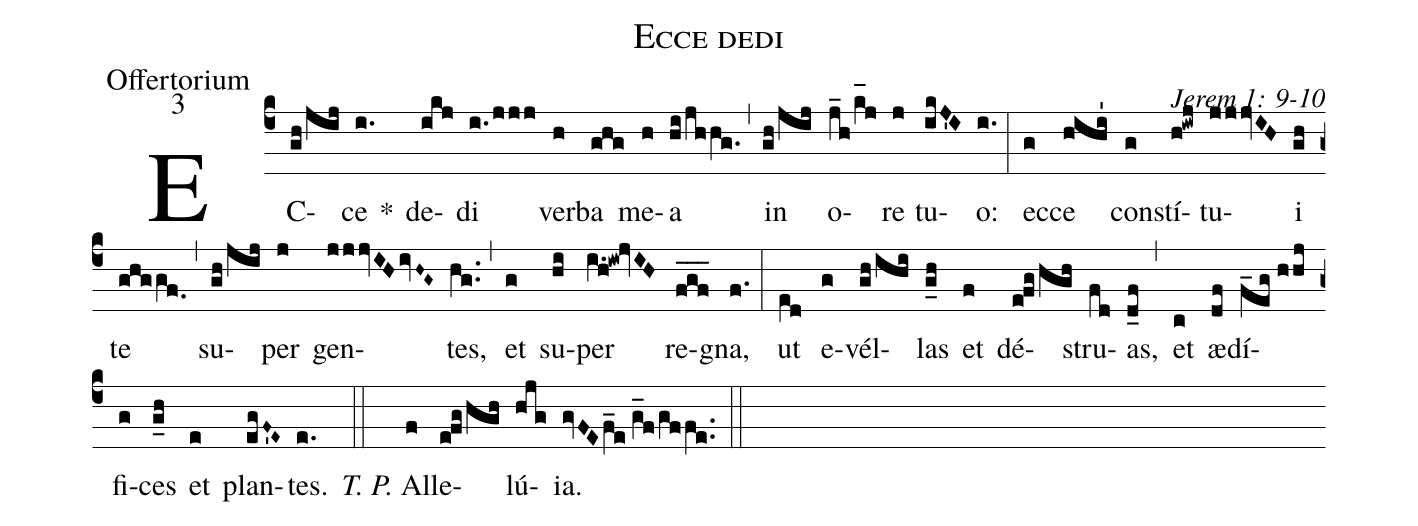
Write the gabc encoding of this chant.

name: Ecce dedi;
office-part: Offertorium;
mode: 3;
commentary: Jerem 1: 9-10;
%%
(c4) EC(gh/jij)ce(i.) *() de(ikj)di(i./jjj) ver(h)ba(ghg) me(h)a(hi/jhhg.) (,) in(gh/jij) o(j_h/k_[hl:1]j)re(j) tu(ikJ'I)o:(i.) (:)
ec(g)ce(hihi') con(g)stí(h!iwj)tu(jjjvIH)i(gh) te(ghggf.0) (,) su(gh/jij)per(j) gen(jjjvIHivH~G~)tes,(hg..) (,) et(g) su(hi)per(i.h!iw!jvIH) re(f_g_f_)gna,(f.) (:)
ut(e[ll:1]d) e(g)vél(gh/ihi)las(g_h) et(f) dé(efghgh)stru(fd)as,(d_f) (,) et(c) æ(df)dí(f_eg//hhj)fi(g)ces(g_h) et(e) plan(egF~'E~)tes.(e.) (::)
<i>T. P.</i> Al(f)le(efghgh)lú(hjg)ia.(gvFEf_e//g_f/gffe..) (::)
